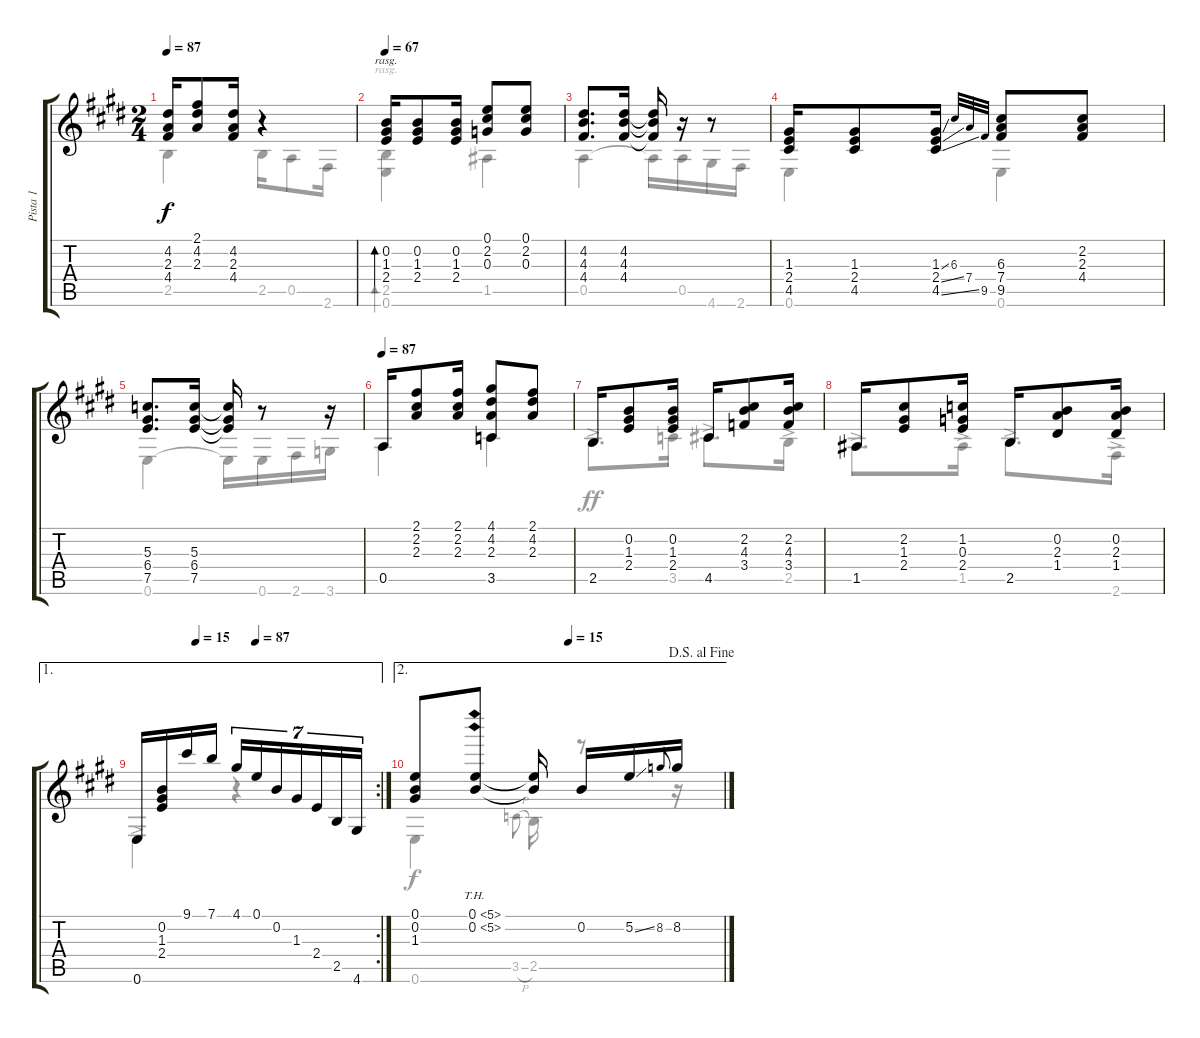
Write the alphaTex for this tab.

\track ("Pista 1" "Pista 1") {instrument acousticguitarnylon}
\staff {score tabs}
\tuning (E4 B3 G3 D3 A2 E2) {hide}
\voice
\ts (2 4)
\tempo 87
\clef g2
\ks e
(4.2 2.3 4.4).16{dy f} (2.1 4.2 2.3).8 (4.2 2.3 4.4).16 r.4 |
\tempo 67
(0.2 1.3 2.4).16{bd 480 rasg ii} (0.2 1.3 2.4).8 (0.2 1.3 2.4).16 (0.1 2.2 0.3).8 (0.1 2.2 0.3).8 |
(4.2 4.3 4.4).8{d} (4.2 4.3 4.4).16 (4.2{t} 4.3{t} 4.4{t}).16 r.16 r.8 |
(1.3 2.4 4.5).16 (1.3 2.4 4.5).8 (1.3{ss} 2.4{ss} 4.5{ss}).16 6.3.32{gr onbeat} 7.4.32{gr onbeat} 9.5.32{gr onbeat} (6.3 7.4 9.5).8 (2.2 2.3 4.4).8 |
(5.3 6.4 7.5).8{d} (5.3 6.4 7.5).16 (5.3{t} 6.4{t} 7.5{t}).16 r.8 r.16 |
\tempo 87
0.5.16 (2.1 2.2 2.3).8 (2.1 2.2 2.3).16 (4.1 4.2 2.3 3.5).8 (2.1 4.2 2.3).8 |
2.5.16 (0.2 1.3 2.4).8 (0.2 1.3 2.4).16 4.5.16 (2.2 4.3 3.4).8 (2.2 4.3 3.4).16 |
1.5.16 (2.2 1.3 2.4).8 (1.2 0.3 2.4).16 2.5.16 (0.2 2.3 1.4).8 (0.2 2.3 1.4).16 |
\ae 1
\rc 2
\tempo (15 0.25)
\tempo (87 0.5)
0.6.16 (0.2 1.3 2.4).16 9.1.16 7.1.16{beam split} 4.1.16{tu (7 4)} 0.1.16{tu (7 4) beam merge} 0.2.16{tu (7 4)} 1.3.16{tu (7 4)} 2.4.16{tu (7 4)} 2.5.16{tu (7 4)} 4.6.16{tu (7 4)} |
\ae 2
\jump dalsegnoalfine
\tempo (15 0.5)
(0.1 0.2 1.3).8 (0.1{th 5} 0.2{th 5}).8 (0.1{t} 0.2{t}).16{beam split} 0.2.16 5.2{ss}.16 8.2.8{gr onbeat} 8.2.16
\voice
\clef g2
\ottava regular
\simile none
\ks e
2.5.4{dy f} 2.5.16 0.5.8 2.6.16 |
(2.5 0.6).4{bd 480 rasg ii} 1.5.4 |
0.5.4 0.5{t}.16 0.5.16 4.6.16 2.6.16 |
0.6.4 0.6.4 |
0.6.4 0.6{t}.16 0.6.16 2.6.16 3.6.16 |
0.5.4 3.5.4 |
2.5{ac}.8{d dy ff} 3.5{ac}.16 4.5{ac}.8{d} 2.5{ac}.16 |
1.5{ac}.8{d} 1.5{ac}.16 2.5{ac}.8{d} 2.6{ac}.16 |
0.6{ac}.4 r.4 |
0.6.4{dy f} 3.5{h}.8{gr onbeat} 2.5.16 r.8 r.16
